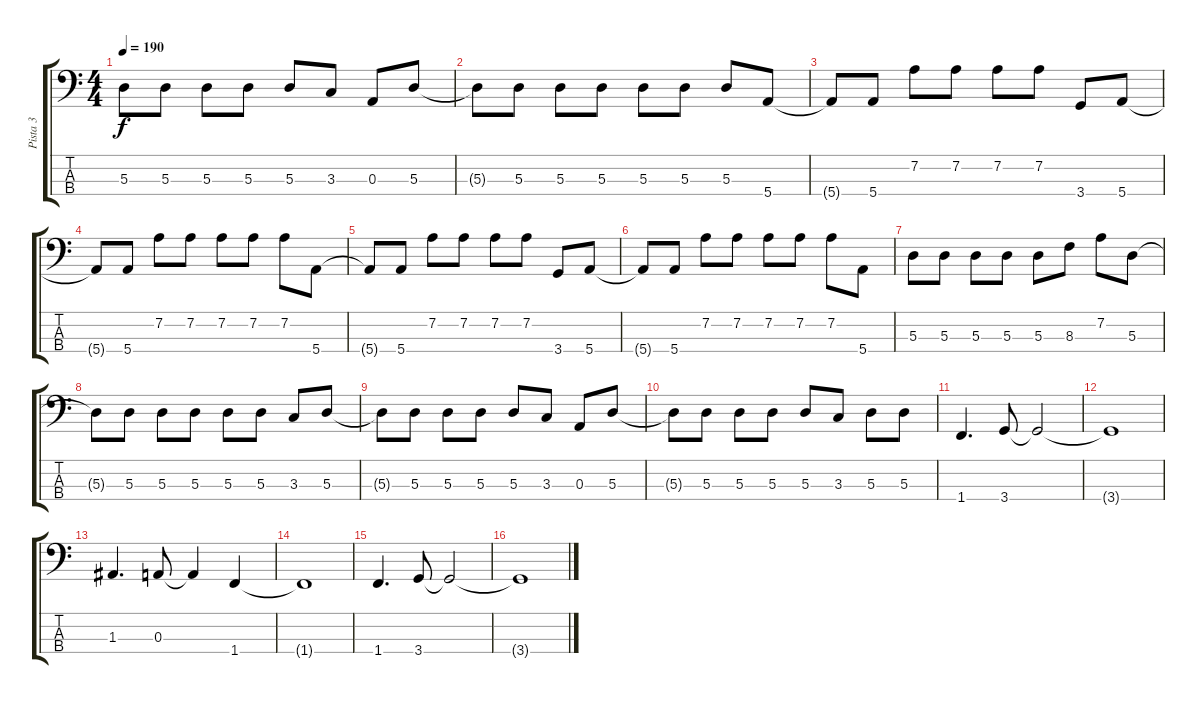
\track ("Pista 3" "Pista 3") {instrument electricbassfinger}
\staff {score tabs}
\tuning (G2 D2 A1 E1) {hide}
\ts (4 4)
\tempo 190
\clef f4
\ks c
5.3{t}.8{dy f} 5.3.8 5.3.8 5.3.8 5.3.8 3.3.8 0.3.8 5.3.8 |
5.3{t}.8 5.3.8 5.3.8 5.3.8 5.3.8 5.3.8 5.3.8 5.4.8 |
5.4{t}.8 5.4.8 7.2.8 7.2.8 7.2.8 7.2.8 3.4.8 5.4.8 |
5.4{t}.8 5.4.8 7.2.8 7.2.8 7.2.8 7.2.8 7.2.8 5.4.8 |
5.4{t}.8 5.4.8 7.2.8 7.2.8 7.2.8 7.2.8 3.4.8 5.4.8 |
5.4{t}.8 5.4.8 7.2.8 7.2.8 7.2.8 7.2.8 7.2.8 5.4.8 |
5.3.8 5.3.8 5.3.8 5.3.8 5.3.8 8.3.8 7.2.8 5.3.8 |
5.3{t}.8 5.3.8 5.3.8 5.3.8 5.3.8 5.3.8 3.3.8 5.3.8 |
5.3{t}.8 5.3.8 5.3.8 5.3.8 5.3.8 3.3.8 0.3.8 5.3.8 |
5.3{t}.8 5.3.8 5.3.8 5.3.8 5.3.8 3.3.8 5.3.8 5.3.8 |
1.4.4{d} 3.4.8 3.4{t}.2 |
3.4{t}.1 |
1.3.4{d} 0.3.8 0.3{t}.4 1.4.4 |
1.4{t}.1 |
1.4.4{d} 3.4.8 3.4{t}.2 |
3.4{t}.1
